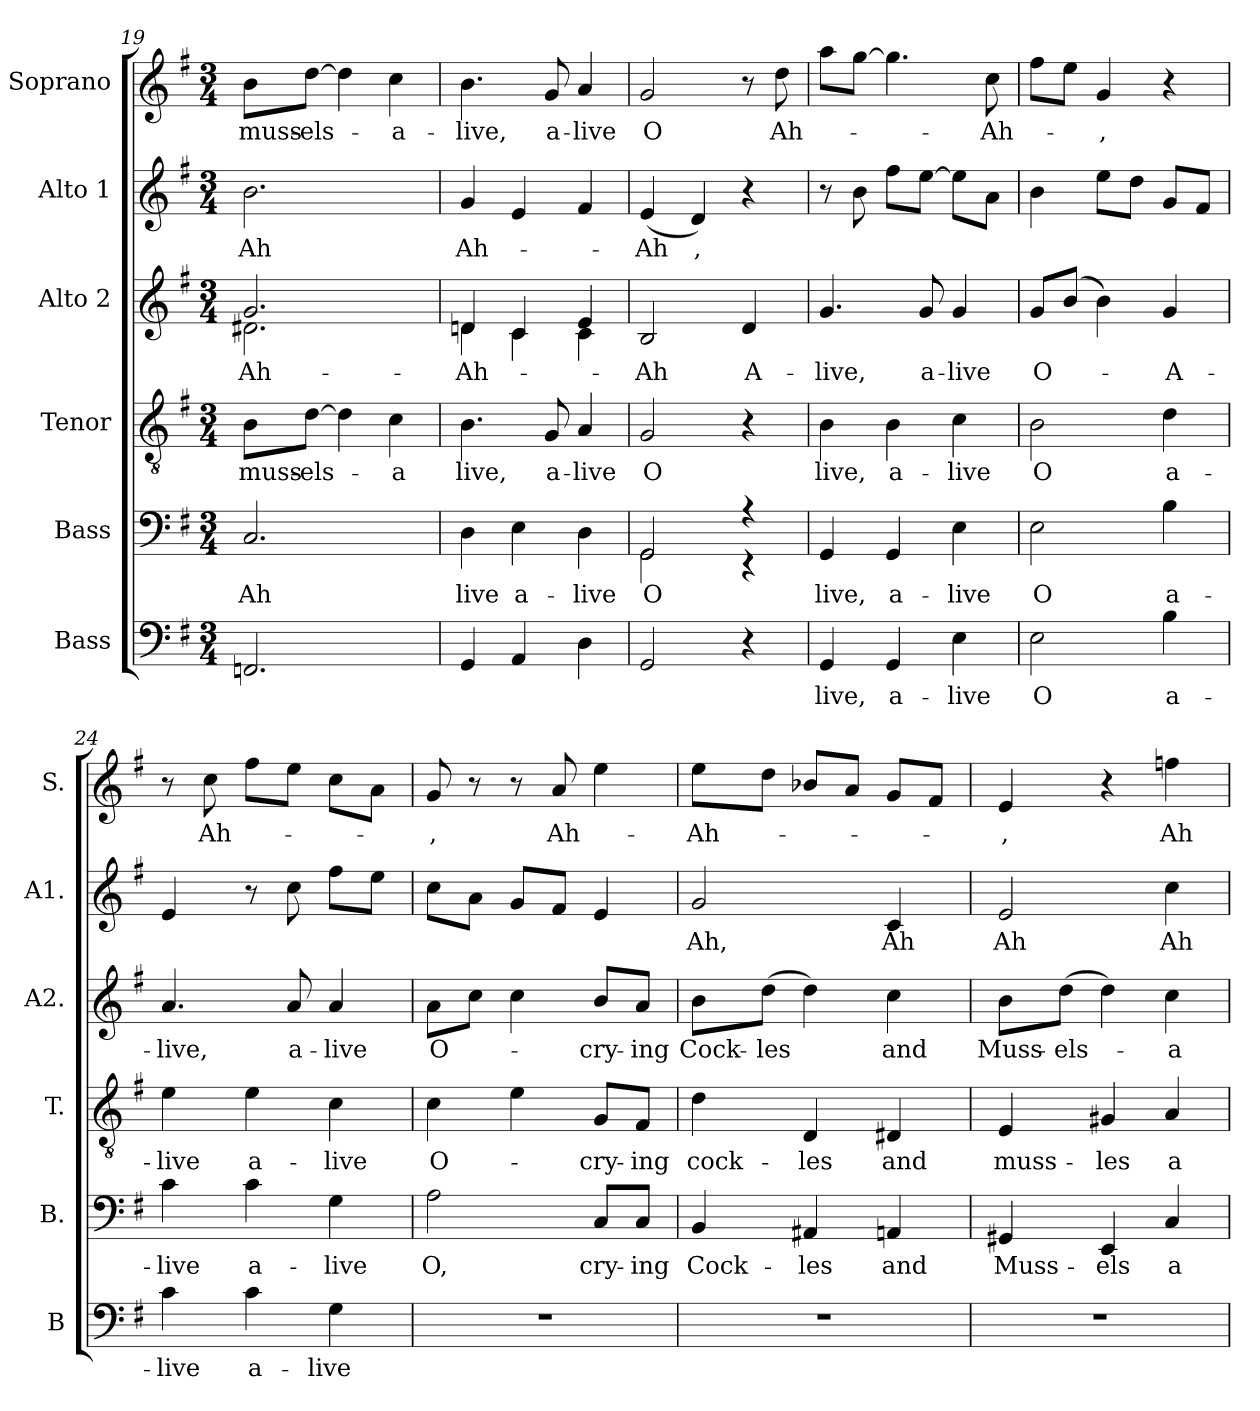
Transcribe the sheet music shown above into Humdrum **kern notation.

**kern	**text	**kern	**text	**kern	**text	**kern	**text	**kern	**text	**kern	**text
*part6	*part6	*part5	*part5	*part4	*part4	*part3	*part3	*part2	*part2	*part1	*part1
*staff6	*staff6	*staff5	*staff5	*staff4	*staff4	*staff3	*staff3	*staff2	*staff2	*staff1	*staff1
*I"Bass	*	*I"Bass	*	*I"Tenor	*	*I"Alto 2	*	*I"Alto 1	*	*I"Soprano	*
*I'B	*	*I'B.	*	*I'T.	*	*I'A2.	*	*I'A1.	*	*I'S.	*
*clefF4	*	*clefF4	*	*clefGv2	*	*clefG2	*	*clefG2	*	*clefG2	*
*k[f#]	*	*k[f#]	*	*k[f#]	*	*k[f#]	*	*k[f#]	*	*k[f#]	*
*G:	*	*G:	*	*G:	*	*G:	*	*G:	*	*G:	*
*M3/4	*	*M3/4	*	*M3/4	*	*M3/4	*	*M3/4	*	*M3/4	*
=19	=19	=19	=19	=19	=19	=19	=19	=19	=19	=19	=19
!	!	!	!LO:LY:b	!	!LO:LY:b	!	!LO:LY:b	!	!LO:LY:b	!	!LO:LY:b
*	*	*	*	*	*	*^	*	*	*	*	*
2.FFn/	.	2.C/	Ah	8B\L	muss-	2.g/	2.d#X\	-Ah-	2.b\	-Ah	8b\L	muss-
!	!	!	!	!	!LO:LY:b	!	!	!	!	!	!	!LO:LY:b
.	.	.	.	[8d\J	-els-	.	.	.	.	.	[8dd\J	-els-
.	.	.	.	4d\]	.	.	.	.	.	.	4dd\]	.
!	!	!	!	!	!LO:LY:b	!	!	!	!	!	!	!LO:LY:b
.	.	.	.	4c\	-a	.	.	.	.	.	4cc\	-a-
=20	=20	=20	=20	=20	=20	=20	=20	=20	=20	=20	=20	=20
!	!	!	!LO:LY:b	!	!LO:LY:b	!	!	!LO:LY:b	!	!LO:LY:b	!	!LO:LY:b
4GG/	.	4D\	live	4.B\	live,	4dn/	4d\	-Ah-	4g/	Ah-	4.b\	-live,
!	!	!	!LO:LY:b	!	!	!	!	!	!	!	!	!
4AA/	.	4E\	a-	.	.	4c/	4c\	.	4e/	.	.	.
!	!	!	!	!	!LO:LY:b	!	!	!	!	!	!	!LO:LY:b
.	.	.	.	8G/	a-	.	.	.	.	.	8g/	a-
!	!	!	!LO:LY:b	!	!LO:LY:b	!	!	!	!	!	!	!LO:LY:b
4D\	.	4D\	-live	4A/	-live	4e/	4c\	.	4f#/	.	4a/	-live
!!LO:LB:g=z
=21	=21	=21	=21	=21	=21	=21	=21	=21	=21	=21	=21	=21
!	!	!	!LO:LY:b	!	!LO:LY:b	!	!	!LO:LY:b	!	!LO:LY:b	!	!LO:LY:b
*	*	*^	*	*	*	*v	*v	*	*	*	*	*
2GG/	.	2GG/	2GG\	O	2G/	O	2B/	-Ah	(<4e/	-Ah	2g/	O
!	!	!	!	!	!	!	!	!	!	!LO:LY:b	!	!
.	.	.	.	.	.	.	.	.	4d/)	,	.	.
!	!	!	!	!	!	!	!	!LO:LY:b	!	!	!	!
4r	.	4r	4r	.	4r	.	4d/	A-	4r	.	8r	.
!	!	!	!	!	!	!	!	!	!	!	!	!LO:LY:b
.	.	.	.	.	.	.	.	.	.	.	8dd\	Ah-
*	*	*v	*v	*	*	*	*	*	*	*	*	*
=22	=22	=22	=22	=22	=22	=22	=22	=22	=22	=22	=22
!	!LO:LY:b	!	!LO:LY:b	!	!LO:LY:b	!	!LO:LY:b	!	!	!	!
4GG/	live,	4GG/	live,	4B\	live,	4.g/	-live,	8r	.	8aa\L	.
.	.	.	.	.	.	.	.	8b\	.	[8gg\J	.
!	!LO:LY:b	!	!LO:LY:b	!	!LO:LY:b	!	!	!	!	!	!
4GG/	a-	4GG/	a-	4B\	a-	.	.	8ff#\L	.	4.gg\]	.
!	!	!	!	!	!	!	!LO:LY:b	!	!	!	!
.	.	.	.	.	.	8g/	a-	[8ee\J	.	.	.
!	!LO:LY:b	!	!LO:LY:b	!	!LO:LY:b	!	!LO:LY:b	!	!	!	!
4E\	-live	4E\	-live	4c\	-live	4g/	-live	8ee\L]	.	.	.
!	!	!	!	!	!	!	!	!	!	!	!LO:LY:b
.	.	.	.	.	.	.	.	8a\J	.	8cc\	-Ah-
=23	=23	=23	=23	=23	=23	=23	=23	=23	=23	=23	=23
!	!LO:LY:b	!	!LO:LY:b	!	!LO:LY:b	!	!LO:LY:b	!	!	!	!
2E\	O	2E\	O	2B\	O	8g/L	O-	4b\	.	8ff#\L	.
.	.	.	.	.	.	(>8b/J	.	.	.	8ee\J	.
!	!	!	!	!	!	!	!	!	!	!	!LO:LY:b
.	.	.	.	.	.	4b\)	.	8ee\L	.	4g/	-,
.	.	.	.	.	.	.	.	8dd\J	.	.	.
!	!LO:LY:b	!	!LO:LY:b	!	!LO:LY:b	!	!LO:LY:b	!	!	!	!
4B\	a-	4B\	a-	4d\	a-	4g/	-A-	8g/L	.	4r	.
.	.	.	.	.	.	.	.	8f#/J	.	.	.
=24	=24	=24	=24	=24	=24	=24	=24	=24	=24	=24	=24
!	!LO:LY:b	!	!LO:LY:b	!	!LO:LY:b	!	!LO:LY:b	!	!	!	!
4c\	-live	4c\	-live	4e\	-live	4.a/	-live,	4e/	.	8r	.
!	!	!	!	!	!	!	!	!	!	!	!LO:LY:b
.	.	.	.	.	.	.	.	.	.	8cc\	Ah-
!	!LO:LY:b	!	!LO:LY:b	!	!LO:LY:b	!	!	!	!	!	!
4c\	a-	4c\	a-	4e\	a-	.	.	8r	.	8ff#\L	.
!	!	!	!	!	!	!	!LO:LY:b	!	!	!	!
.	.	.	.	.	.	8a/	a-	8cc\	.	8ee\J	.
!	!LO:LY:b	!	!LO:LY:b	!	!LO:LY:b	!	!LO:LY:b	!	!	!	!
4G\	-live	4G\	-live	4c\	-live	4a/	-live	8ff#\L	.	8cc\L	.
.	.	.	.	.	.	.	.	8ee\J	.	8a\J	.
!!LO:PB:g=z
=25	=25	=25	=25	=25	=25	=25	=25	=25	=25	=25	=25
!	!	!	!LO:LY:b	!	!LO:LY:b	!	!LO:LY:b	!	!	!	!LO:LY:b
2.r	.	2A\	O,	4c\	O-	8a\L	O-	8cc\L	.	8g/	-,
.	.	.	.	.	.	8cc\J	.	8a\J	.	8r	.
.	.	.	.	4e\	.	4cc\	.	8g/L	.	8r	.
!	!	!	!	!	!	!	!	!	!	!	!LO:LY:b
.	.	.	.	.	.	.	.	8f#/J	.	8a/	Ah-
!	!	!	!LO:LY:b	!	!LO:LY:b	!	!LO:LY:b	!	!	!	!
.	.	8C/L	cry-	8G/L	-cry-	8b/L	-cry-	4e/	.	4ee\	.
!	!	!	!LO:LY:b	!	!LO:LY:b	!	!LO:LY:b	!	!	!	!
.	.	8C/J	-ing	8F#/J	-ing	8a/J	-ing	.	.	.	.
=26	=26	=26	=26	=26	=26	=26	=26	=26	=26	=26	=26
!	!	!	!LO:LY:b	!	!LO:LY:b	!	!LO:LY:b	!	!LO:LY:b	!	!LO:LY:b
2.r	.	4BB/	Cock-	4d\	cock-	8b\L	Cock-	2g/	Ah,	8ee\L	-Ah-
!	!	!	!	!	!	!	!LO:LY:b	!	!	!	!
.	.	.	.	.	.	(>8dd\J	-les	.	.	8dd\J	.
!	!	!	!LO:LY:b	!	!LO:LY:b	!	!	!	!	!	!
.	.	4AA#X/	-les	4D/	-les	4dd\)	.	.	.	8b-X/L	.
.	.	.	.	.	.	.	.	.	.	8a/J	.
!	!	!	!LO:LY:b	!	!LO:LY:b	!	!LO:LY:b	!	!LO:LY:b	!	!
.	.	4AAn/	and	4D#X/	and	4cc\	and	4c/	Ah	8g/L	.
.	.	.	.	.	.	.	.	.	.	8f#/J	.
=27	=27	=27	=27	=27	=27	=27	=27	=27	=27	=27	=27
!	!	!	!LO:LY:b	!	!LO:LY:b	!	!LO:LY:b	!	!LO:LY:b	!	!LO:LY:b
2.r	.	4GG#X/	Muss-	4E/	muss-	8b\L	Muss-	2e/	Ah	4e/	-,
!	!	!	!	!	!	!	!LO:LY:b	!	!	!	!
.	.	.	.	.	.	(>8dd\J	-els-	.	.	.	.
!	!	!	!LO:LY:b	!	!LO:LY:b	!	!	!	!	!	!
.	.	4EE/	-els	4G#X/	-les	4dd\)	.	.	.	4r	.
!	!	!	!LO:LY:b	!	!LO:LY:b	!	!LO:LY:b	!	!LO:LY:b	!	!LO:LY:b
.	.	4C/	a-	4A/	a-	4cc\	-a-	4cc\	Ah	4ffn\	Ah-
=	=	=	=	=	=	=	=	=	=	=	=
*-	*-	*-	*-	*-	*-	*-	*-	*-	*-	*-	*-
